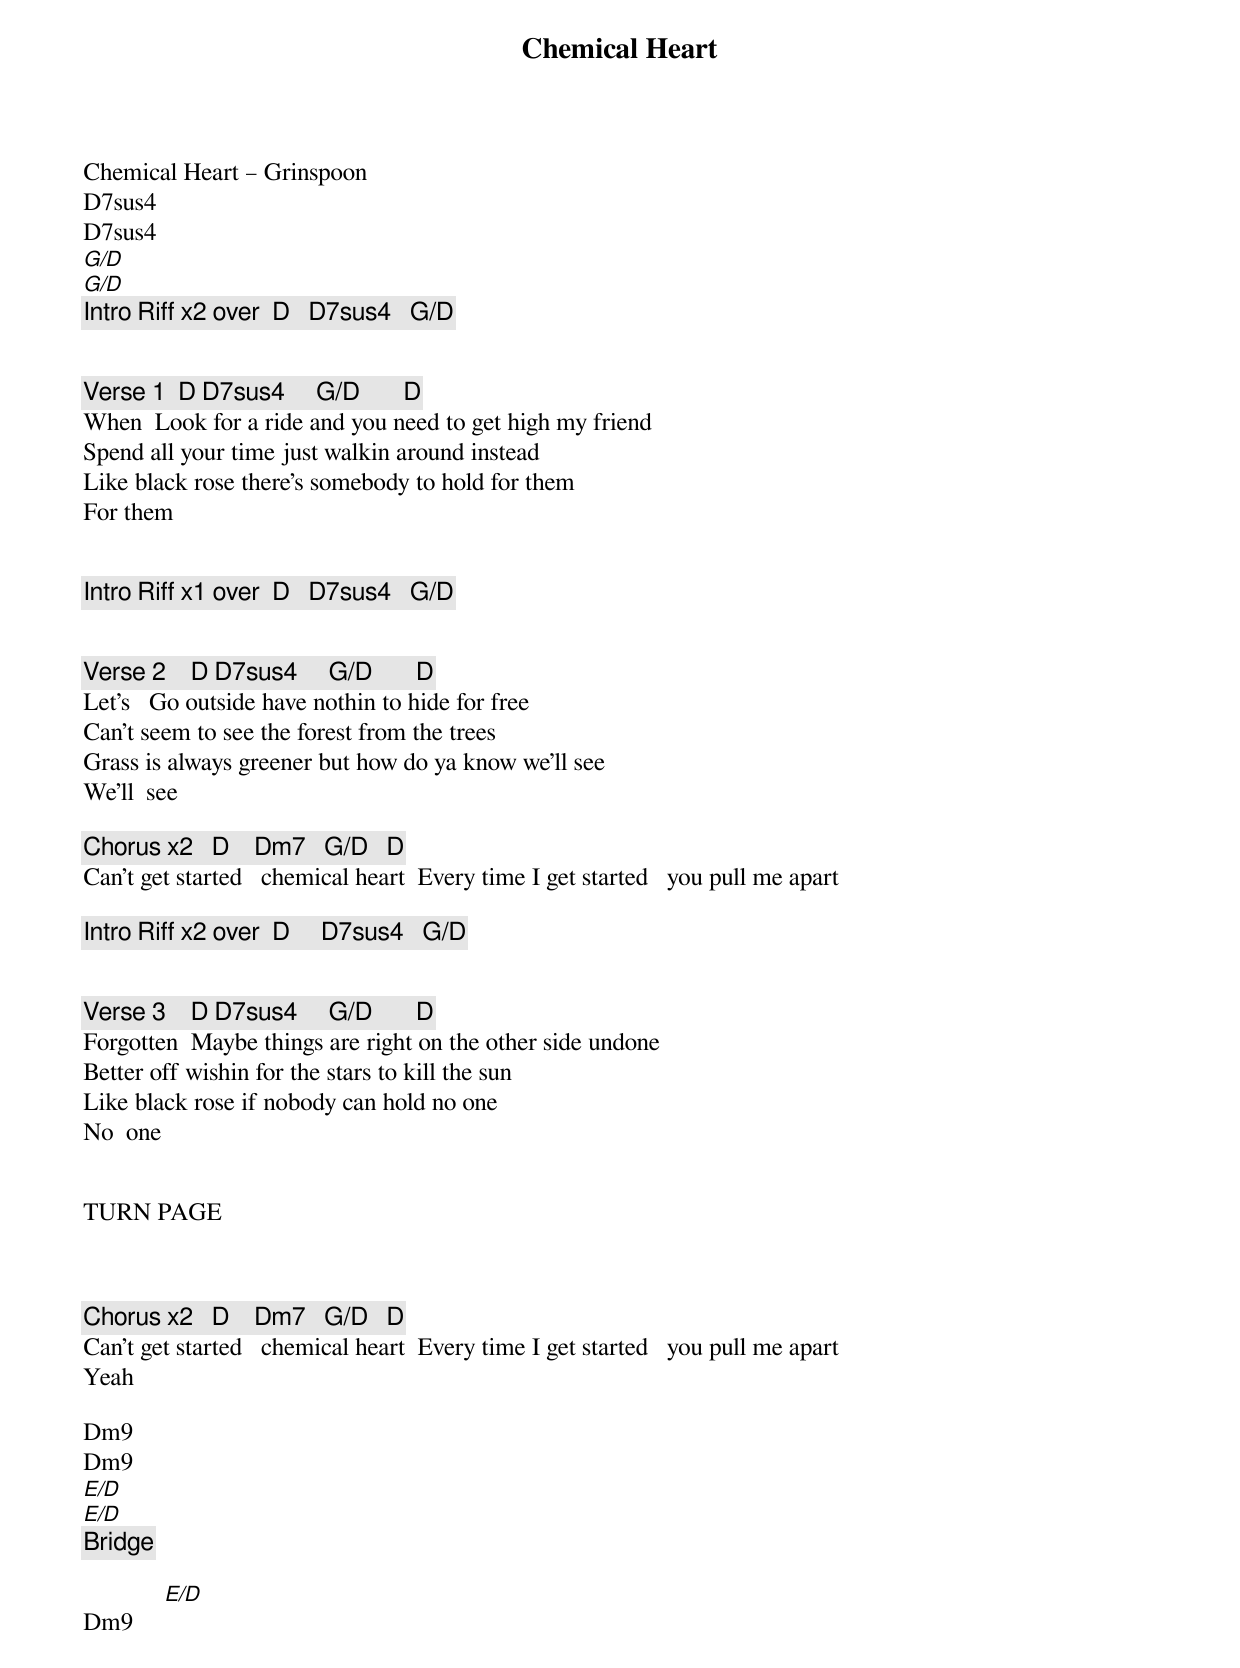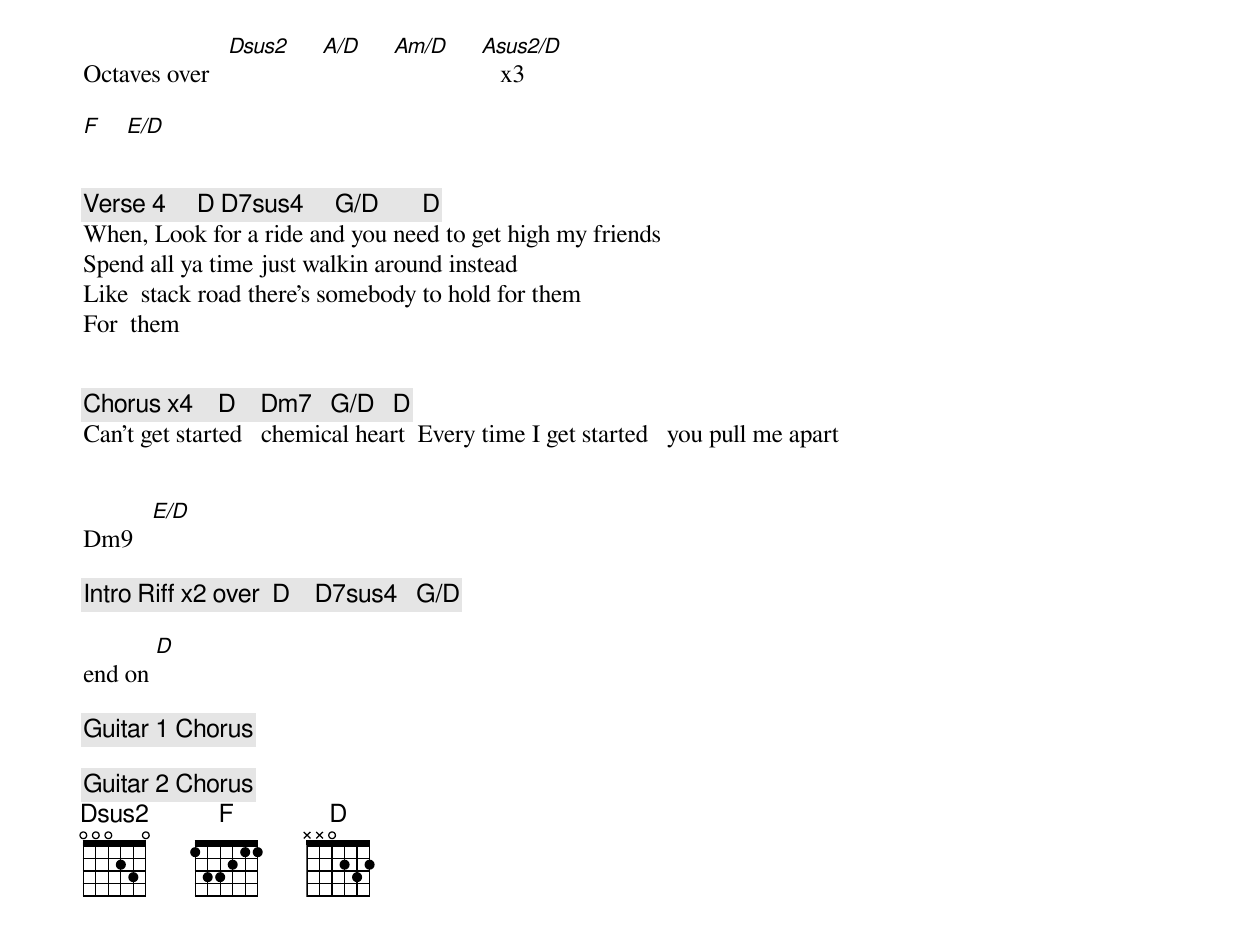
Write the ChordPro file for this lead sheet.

{title: Chemical Heart}
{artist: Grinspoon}
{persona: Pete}
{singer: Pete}
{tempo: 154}
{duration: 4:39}
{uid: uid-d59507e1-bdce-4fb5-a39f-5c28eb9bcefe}
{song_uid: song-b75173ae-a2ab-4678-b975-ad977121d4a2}



Chemical Heart – Grinspoon
D7sus4
D7sus4
[G/D]
[G/D]
{comment: Intro Riff x2 over  D   D7sus4   G/D}


{comment: Verse 1  D	D7sus4     G/D       D}
When 	Look for a ride and you need to get high my friend
Spend all your time just walkin around instead
Like black rose there's somebody to hold for them
For them


{comment: Intro Riff x1 over  D   D7sus4   G/D}


{comment: Verse 2    D	D7sus4     G/D       D}
Let's 		Go outside have nothin to hide for free
Can't seem to see the forest from the trees
Grass is always greener but how do ya know we'll see
We'll  see

{comment: Chorus x2   D    Dm7   G/D   D}
Can't get started   chemical heart		Every time I get started   you pull me apart

{comment: Intro Riff x2 over  D     D7sus4   G/D}


{comment: Verse 3    D	D7sus4     G/D       D}
Forgotten 	Maybe things are right on the other side undone
Better off wishin for the stars to kill the sun
Like black rose if nobody can hold no one
No  one


TURN PAGE



{comment: Chorus x2   D    Dm7   G/D   D}
Can't get started   chemical heart		Every time I get started   you pull me apart
Yeah

Dm9
Dm9
[E/D]
[E/D]
{comment: Bridge}

Dm9     [E/D]

Octaves over   [Dsus2]     [A/D]     [Am/D]     [Asus2/D]   x3

[F]    [E/D]


{comment: Verse 4     D	D7sus4     G/D       D}
When, Look for a ride and you need to get high my friends
Spend all ya time just walkin around instead
Like  stack road there's somebody to hold for them
For  them


{comment: Chorus x4    D    Dm7   G/D   D}
Can't get started   chemical heart		Every time I get started   you pull me apart


Dm9   [E/D]

{comment: Intro Riff x2 over  D    D7sus4   G/D}

end on [D]

{comment: Guitar 1 Chorus}

{comment: Guitar 2 Chorus}
